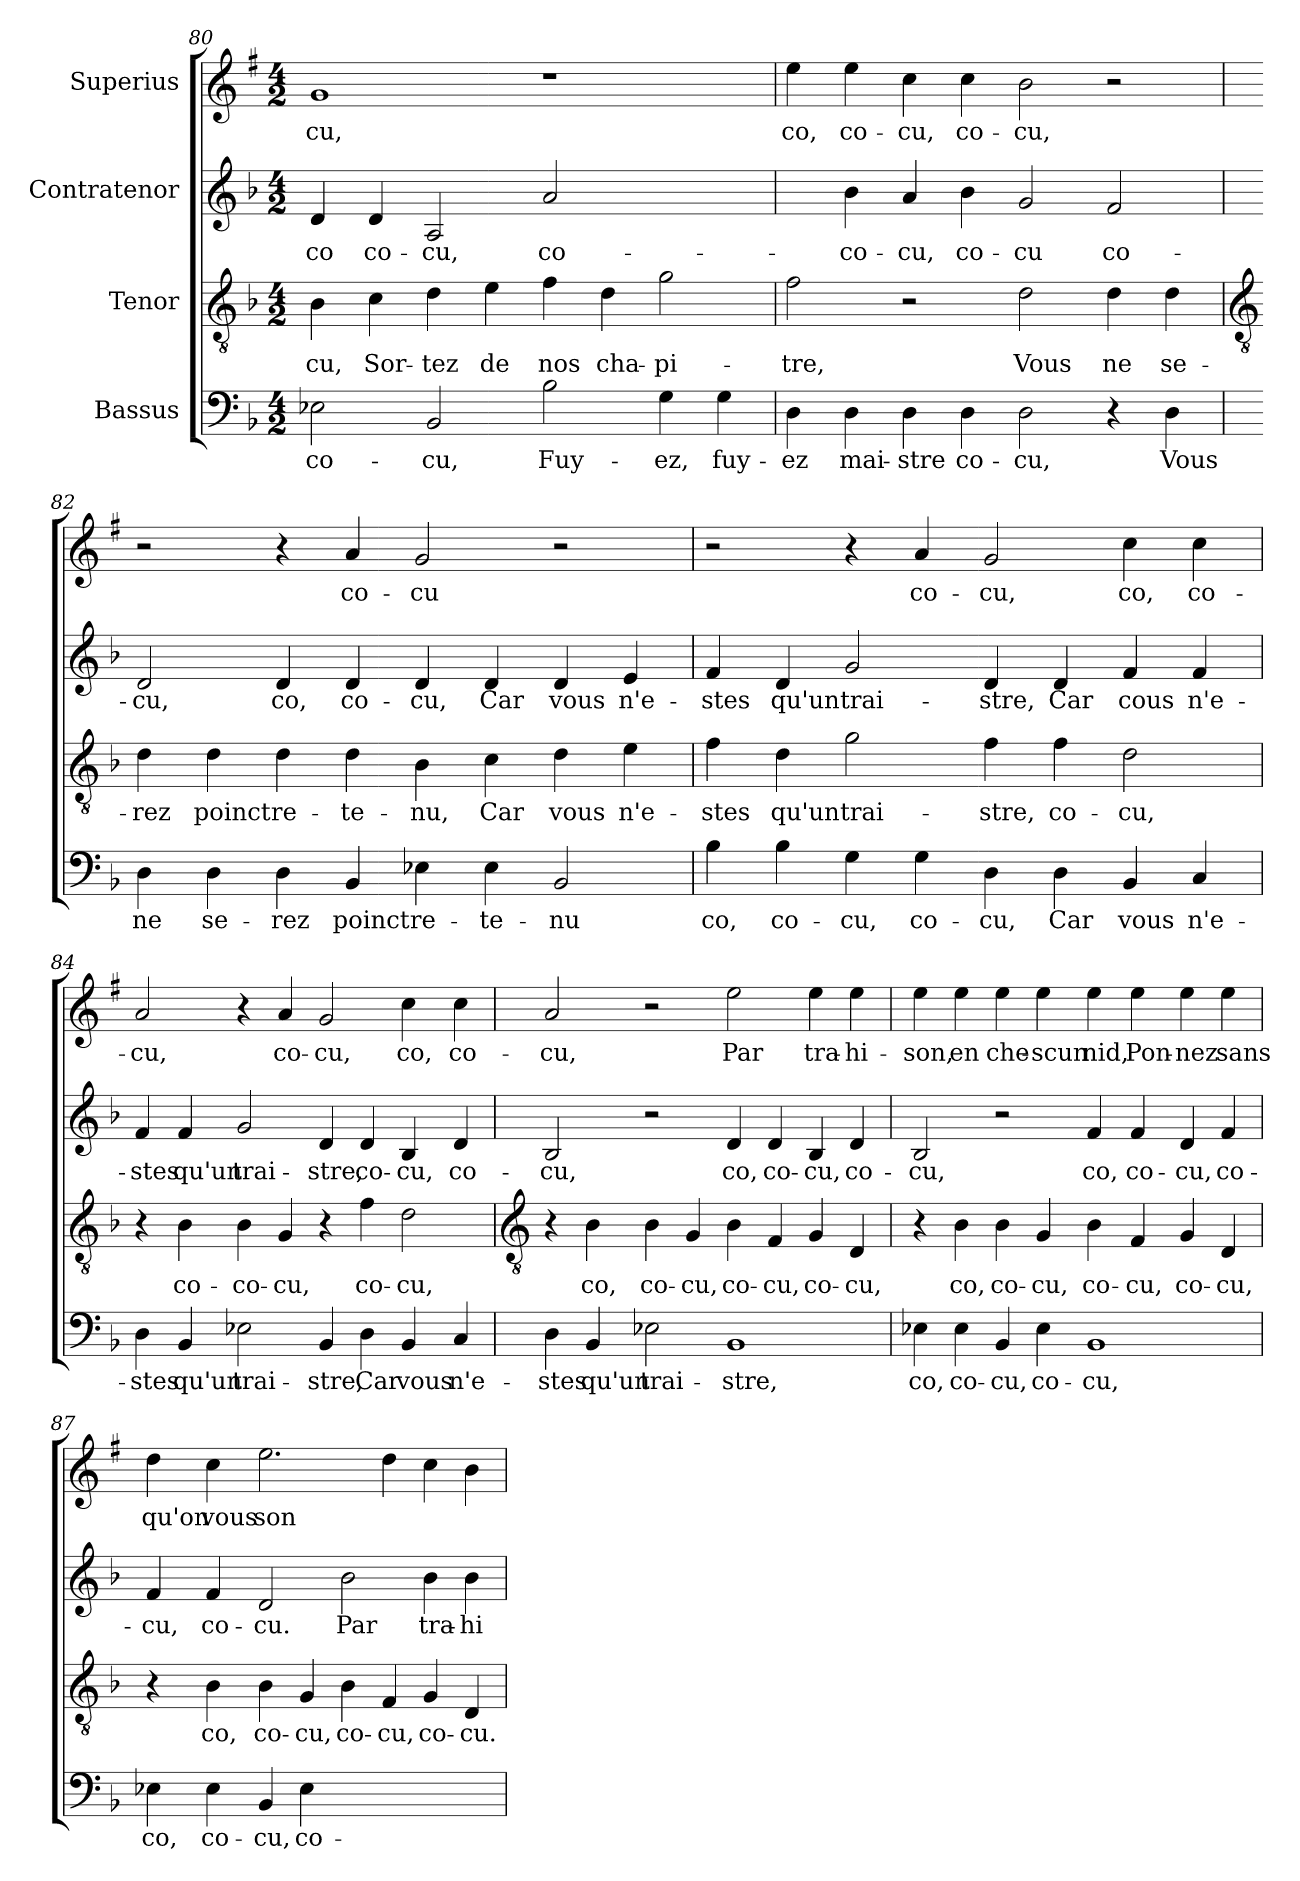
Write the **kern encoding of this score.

**kern	**text	**kern	**text	**kern	**text	**kern	**text
*part4	*part4	*part3	*part3	*part2	*part2	*part1	*part1
*staff4	*staff4	*staff3	*staff3	*staff2	*staff2	*staff1	*staff1
*I"Bassus	*	*I"Tenor	*	*I"Contratenor	*	*I"Superius	*
!!LO:LB:g=z
*clefF4	*	*clefGv2	*	*clefG2	*	*clefG2	*
*	*	*	*	*	*	*ITrd1c2	*
*k[b-]	*	*k[b-]	*	*k[b-]	*	*k[b-]	*
*F:	*	*F:	*	*F:	*	*F:	*
*M4/2	*	*M4/2	*	*M4/2	*	*M4/2	*
=80	=80	=80	=80	=80	=80	=80	=80
!	!LO:LY:b	!	!LO:LY:b	!	!LO:LY:b	!	!LO:LY:b
2E-	co-	4B-	-cu,	4d	co	1f	-cu,
!	!	!	!LO:LY:b	!	!LO:LY:b	!	!
.	.	4c	Sor-	4d	co-	.	.
!	!LO:LY:b	!	!LO:LY:b	!	!LO:LY:b	!	!
2BB-	-cu,	4d	-tez	2A	-cu,	.	.
!	!	!	!LO:LY:b	!	!	!	!
.	.	4e	de	.	.	.	.
!	!LO:LY:b	!	!LO:LY:b	!	!LO:LY:b	!	!
2B-	Fuy-	4f	nos	2a	co-	1r	.
!	!	!	!LO:LY:b	!	!	!	!
.	.	4d	cha-	.	.	.	.
!	!LO:LY:b	!	!LO:LY:b	!	!LO:LY:b	!	!
4G	-ez,	2g	-pi-	[2fyy	-cu,__	.	.
!	!LO:LY:b	!	!	!	!	!	!
4G	fuy-	.	.	.	.	.	.
!!LO:LB:g=z
=81	=81	=81	=81	=81	=81	=81	=81
!	!LO:LY:b	!	!LO:LY:b	!	!LO:LY:b	!	!LO:LY:b
4D	-ez	2f	-tre,	4fyy]	___	4dd	co,
!	!LO:LY:b	!	!	!	!LO:LY:b	!	!LO:LY:b
4D	mai-	.	.	4b-	co-	4dd	co-
!	!LO:LY:b	!	!	!	!LO:LY:b	!	!LO:LY:b
4D	-stre	2r	.	4a	-cu,	4b-	-cu,
!	!LO:LY:b	!	!	!	!LO:LY:b	!	!LO:LY:b
4D	co-	.	.	4b-	co-	4b-	co-
!	!LO:LY:b	!	!LO:LY:b	!	!LO:LY:b	!	!LO:LY:b
2D	-cu,	2d	Vous	2g	-cu	2a	-cu,
!	!	!	!LO:LY:b	!	!LO:LY:b	!	!
4r	.	4d	ne	2f	co-	2r	.
!	!LO:LY:b	!	!LO:LY:b	!	!	!	!
4D	Vous	4d	se-	.	.	.	.
!!LO:LB:g=z
=82	=82	=82	=82	=82	=82	=82	=82
*	*	*clefGv2	*	*	*	*	*
!	!LO:LY:b	!	!LO:LY:b	!	!LO:LY:b	!	!
4D	ne	4d	-rez	2d	-cu,	2r	.
!	!LO:LY:b	!	!LO:LY:b	!	!	!	!
4D	se-	4d	poinct	.	.	.	.
!	!LO:LY:b	!	!LO:LY:b	!	!LO:LY:b	!	!
4D	-rez	4d	re-	4d	co,	4r	.
!	!LO:LY:b	!	!LO:LY:b	!	!LO:LY:b	!	!LO:LY:b
4BB-	poinct	4d	-te-	4d	co-	4g	co-
!	!LO:LY:b	!	!LO:LY:b	!	!LO:LY:b	!	!LO:LY:b
4E-	re-	4B-	-nu,	4d	-cu,	2f	-cu
!	!LO:LY:b	!	!LO:LY:b	!	!LO:LY:b	!	!
4E-	-te-	4c	Car	4d	Car	.	.
!	!LO:LY:b	!	!LO:LY:b	!	!LO:LY:b	!	!
2BB-	-nu	4d	vous	4d	vous	2r	.
!	!	!	!LO:LY:b	!	!LO:LY:b	!	!
.	.	4e	n'e-	4e	n'e-	.	.
!!LO:LB:g=z
=83	=83	=83	=83	=83	=83	=83	=83
!	!LO:LY:b	!	!LO:LY:b	!	!LO:LY:b	!	!
4B-	co,	4f	-stes	4f	-stes	2r	.
!	!LO:LY:b	!	!LO:LY:b	!	!LO:LY:b	!	!
4B-	co-	4d	qu'un	4d	qu'un	.	.
!	!LO:LY:b	!	!LO:LY:b	!	!LO:LY:b	!	!
4G	-cu,	2g	trai-	2g	trai-	4r	.
!	!LO:LY:b	!	!	!	!	!	!LO:LY:b
4G	co-	.	.	.	.	4g	co-
!	!LO:LY:b	!	!LO:LY:b	!	!LO:LY:b	!	!LO:LY:b
4D	-cu,	4f	-stre,	4d	-stre,	2f	-cu,
!	!LO:LY:b	!	!LO:LY:b	!	!LO:LY:b	!	!
4D	Car	4f	co-	4d	Car	.	.
!	!LO:LY:b	!	!LO:LY:b	!	!LO:LY:b	!	!LO:LY:b
4BB-	vous	2d	-cu,	4f	cous	4b-	co,
!	!LO:LY:b	!	!	!	!LO:LY:b	!	!LO:LY:b
4C	n'e-	.	.	4f	n'e-	4b-	co-
!!LO:LB:g=z
=84	=84	=84	=84	=84	=84	=84	=84
!	!LO:LY:b	!	!	!	!LO:LY:b	!	!LO:LY:b
4D	-stes	4r	.	4f	-stes	2g	-cu,
!	!LO:LY:b	!	!LO:LY:b	!	!LO:LY:b	!	!
4BB-	qu'un	4B-	co-	4f	qu'un	.	.
!	!LO:LY:b	!	!LO:LY:b	!	!LO:LY:b	!	!
2E-	trai-	4B-	-co-	2g	trai-	4r	.
!	!	!	!LO:LY:b	!	!	!	!LO:LY:b
.	.	4G	-cu,	.	.	4g	co-
!	!LO:LY:b	!	!	!	!LO:LY:b	!	!LO:LY:b
4BB-	-stre,	4r	.	4d	-stre,	2f	-cu,
!	!LO:LY:b	!	!LO:LY:b	!	!LO:LY:b	!	!
4D	Car	4f	co-	4d	co-	.	.
!	!LO:LY:b	!	!LO:LY:b	!	!LO:LY:b	!	!LO:LY:b
4BB-	vous	2d	-cu,	4B-	-cu,	4b-	co,
!	!LO:LY:b	!	!	!	!LO:LY:b	!	!LO:LY:b
4C	n'e-	.	.	4d	co-	4b-	co-
!!LO:LB:g=z
=85	=85	=85	=85	=85	=85	=85	=85
*	*	*clefGv2	*	*	*	*	*
!	!LO:LY:b	!	!	!	!LO:LY:b	!	!LO:LY:b
4D	-stes	4r	.	2B-	-cu,	2g	-cu,
!	!LO:LY:b	!	!LO:LY:b	!	!	!	!
4BB-	qu'un	4B-	co,	.	.	.	.
!	!LO:LY:b	!	!LO:LY:b	!	!	!	!
2E-	trai-	4B-	co-	2r	.	2r	.
!	!	!	!LO:LY:b	!	!	!	!
.	.	4G	-cu,	.	.	.	.
!	!LO:LY:b	!	!LO:LY:b	!	!LO:LY:b	!	!LO:LY:b
1BB-	-stre,	4B-	co-	4d	co,	2dd	Par
!	!	!	!LO:LY:b	!	!LO:LY:b	!	!
.	.	4F	-cu,	4d	co-	.	.
!	!	!	!LO:LY:b	!	!LO:LY:b	!	!LO:LY:b
.	.	4G	co-	4B-	-cu,	4dd	tra-
!	!	!	!LO:LY:b	!	!LO:LY:b	!	!LO:LY:b
.	.	4D	-cu,	4d	co-	4dd	-hi-
=86	=86	=86	=86	=86	=86	=86	=86
!	!LO:LY:b	!	!	!	!LO:LY:b	!	!LO:LY:b
4E-	co,	4r	.	2B-	-cu,	4dd	-son,
!	!LO:LY:b	!	!LO:LY:b	!	!	!	!LO:LY:b
4E-	co-	4B-	co,	.	.	4dd	en
!	!LO:LY:b	!	!LO:LY:b	!	!	!	!LO:LY:b
4BB-	-cu,	4B-	co-	2r	.	4dd	che-
!	!LO:LY:b	!	!LO:LY:b	!	!	!	!LO:LY:b
4E-	co-	4G	-cu,	.	.	4dd	-scun
!	!LO:LY:b	!	!LO:LY:b	!	!LO:LY:b	!	!LO:LY:b
1BB-	-cu,	4B-	co-	4f	co,	4dd	nid,
!	!	!	!LO:LY:b	!	!LO:LY:b	!	!LO:LY:b
.	.	4F	-cu,	4f	co-	4dd	Pon-
!	!	!	!LO:LY:b	!	!LO:LY:b	!	!LO:LY:b
.	.	4G	co-	4d	-cu,	4dd	-nez
!	!	!	!LO:LY:b	!	!LO:LY:b	!	!LO:LY:b
.	.	4D	-cu,	4f	co-	4dd	sans
!!LO:LB:g=z
=87	=87	=87	=87	=87	=87	=87	=87
!	!LO:LY:b	!	!	!	!LO:LY:b	!	!LO:LY:b
4E-	co,	4r	.	4f	-cu,	4cc	qu'on
!	!LO:LY:b	!	!LO:LY:b	!	!LO:LY:b	!	!LO:LY:b
4E-	co-	4B-	co,	4f	co-	4b-	vous
!	!LO:LY:b	!	!LO:LY:b	!	!LO:LY:b	!	!LO:LY:b
4BB-	-cu,	4B-	co-	2d	-cu.	2.dd	son
!	!LO:LY:b	!	!LO:LY:b	!	!	!	!
4E-	co-	4G	-cu,	.	.	.	.
!	!LO:LY:b	!	!LO:LY:b	!	!LO:LY:b	!	!
[1BB-yy	-cu,	4B-	co-	2b-	Par	.	.
!	!	!	!LO:LY:b	!	!	!	!
.	.	4F	-cu,	.	.	4cc	.
!	!	!	!LO:LY:b	!	!LO:LY:b	!	!
.	.	4G	co-	4b-	tra-	4b-	.
!	!	!	!LO:LY:b	!	!LO:LY:b	!	!
.	.	4D	-cu.	4b-	-hi-	4a	.
=	=	=	=	=	=	=	=
*-	*-	*-	*-	*-	*-	*-	*-
